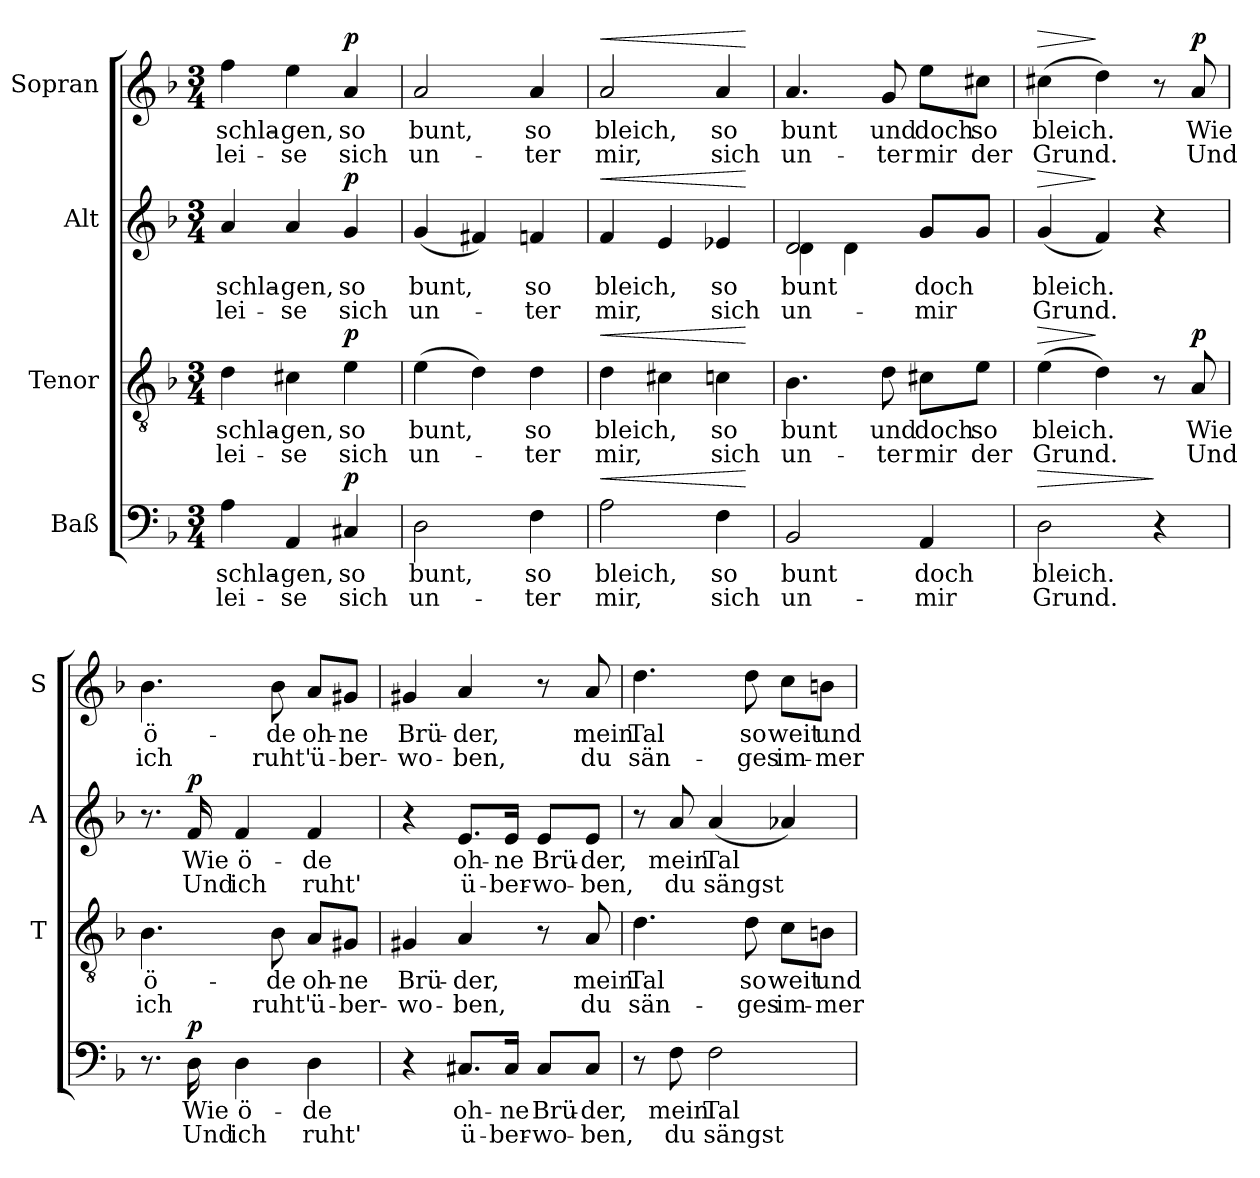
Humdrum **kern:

**kern	**text	**text	**dynam	**kern	**text	**text	**dynam	**kern	**text	**text	**dynam	**kern	**text	**text	**dynam
*part4	*part4	*part4	*part4	*part3	*part3	*part3	*part3	*part2	*part2	*part2	*part2	*part1	*part1	*part1	*part1
*staff4	*staff4	*staff4	*staff4	*staff3	*staff3	*staff3	*staff3	*staff2	*staff2	*staff2	*staff2	*staff1	*staff1	*staff1	*staff1
*I"Baß	*	*	*	*I"Tenor	*	*	*	*I"Alt	*	*	*	*I"Sopran	*	*	*
*	*	*	*	*I'T	*	*	*	*I'A	*	*	*	*I'S	*	*	*
*clefF4	*	*	*	*clefGv2	*	*	*	*clefG2	*	*	*	*clefG2	*	*	*
*k[b-]	*	*	*	*k[b-]	*	*	*	*k[b-]	*	*	*	*k[b-]	*	*	*
*F:	*	*	*	*F:	*	*	*	*F:	*	*	*	*F:	*	*	*
*M3/4	*	*	*	*M3/4	*	*	*	*M3/4	*	*	*	*M3/4	*	*	*
=	=	=	=	=	=	=	=	=	=	=	=	=	=	=	=
4A	-schla-	lei-	.	4d	-schla-	lei-	.	4a	-schla-	lei-	.	4ff	-schla-	lei-	.
4AA	-gen,	-se	.	4c#X	-gen,	-se	.	4a	-gen,	-se	.	4ee	-gen,	-se	.
!	!	!	!LO:DY:a	!	!	!	!LO:DY:a	!	!	!	!LO:DY:a	!	!	!	!LO:DY:a
4C#X	so	sich	p	4e	so	sich	p	4g	so	sich	p	4a	so	sich	p
=	=	=	=	=	=	=	=	=	=	=	=	=	=	=	=
2D	bunt,	un-	.	(4e	bunt,	un-	.	(4g	bunt,	un-	.	2a	bunt,	un-	.
.	.	.	.	4d)	.	.	.	4f#X)	.	.	.	.	.	.	.
4F	so	-ter	.	4d	so	-ter	.	4fn	so	-ter	.	4a	so	-ter	.
=	=	=	=	=	=	=	=	=	=	=	=	=	=	=	=
!	!	!	!LO:HP:a	!	!	!	!LO:HP:a	!	!	!	!LO:HP:a	!	!	!	!LO:HP:a
2A	bleich,	mir,	<	4d	bleich,	mir,	<	4f	bleich,	mir,	<	2a	bleich,	mir,	<
.	.	.	.	4c#X	.	.	.	4e	.	.	.	.	.	.	.
4F	so	sich	.	4cn	so	sich	.	4e-X	so	sich	.	4a	so	sich	.
.	.	.	[	.	.	.	[	.	.	.	[	.	.	.	[
=	=	=	=	=	=	=	=	=	=	=	=	=	=	=	=
*	*	*	*	*	*	*	*	*^	*	*	*	*	*	*	*
2BB-	bunt	un-	.	4.B-	bunt	un-	.	2d	4d	bunt	un-	.	4.a	bunt	un-	.
.	.	.	.	.	.	.	.	.	4d	.	.	.	.	.	.	.
.	.	.	.	8d	und	-ter	.	.	.	.	.	.	8g	und	-ter	.
4AA	doch	-mir	.	8c#X\L	doch	mir	.	4g	8g/L	doch	-mir	.	8ee\L	doch	mir	.
.	.	.	.	8e\J	so	der	.	.	8g/J	.	.	.	8cc#X\J	so	der	.
=	=	=	=	=	=	=	=	=	=	=	=	=	=	=	=	=
!	!	!	!LO:HP:a	!	!	!	!LO:HP:a	!	!	!	!	!LO:HP:a	!	!	!	!LO:HP:a
*	*	*	*	*	*	*	*	*v	*v	*	*	*	*	*	*	*
2D	bleich.	Grund.	>	(4e	bleich.	Grund.	>	(4g	bleich.	Grund.	>	(4cc#X	bleich.	Grund.	>
.	.	.	.	4d)	.	.	]	4f)	.	.	]	4dd)	.	.	]
4r	.	.	]	8r	.	.	.	4r	.	.	.	8r	.	.	.
!	!	!	!	!	!	!	!LO:DY:a	!	!	!	!	!	!	!	!LO:DY:a
.	.	.	.	8A	Wie	Und	p	.	.	.	.	8a	Wie	Und	p
=	=	=	=	=	=	=	=	=	=	=	=	=	=	=	=
8.r	.	.	.	4.B-	ö-	ich	.	8.r	.	.	.	4.b-	ö-	ich	.
!	!	!	!LO:DY:a	!	!	!	!	!	!	!	!LO:DY:a	!	!	!	!
16D	Wie	Und	p	.	.	.	.	16f	Wie	Und	p	.	.	.	.
4D	ö-	ich	.	.	.	.	.	4f	ö-	ich	.	.	.	.	.
.	.	.	.	8B-	-de	ruht'	.	.	.	.	.	8b-	-de	ruht'	.
4D	-de	ruht'	.	8A/L	oh-	ü-	.	4f	-de	ruht'	.	8a/L	oh-	ü-	.
.	.	.	.	8G#X/J	-ne	-ber-	.	.	.	.	.	8g#X/J	-ne	-ber-	.
=	=	=	=	=	=	=	=	=	=	=	=	=	=	=	=
4r	.	.	.	4G#X	Brü-	-wo-	.	4r	.	.	.	4g#X	Brü-	-wo-	.
8.C#X/L	oh-	ü-	.	4A	-der,	-ben,	.	8.e/L	oh-	ü-	.	4a	-der,	-ben,	.
16C#/Jk	-ne	-ber-	.	.	.	.	.	16e/Jk	-ne	-ber-	.	.	.	.	.
8C#/L	Brü-	-wo-	.	8r	.	.	.	8e/L	Brü-	-wo-	.	8r	.	.	.
8C#/J	-der,	-ben,	.	8A	mein	du	.	8e/J	-der,	-ben,	.	8a	mein	du	.
=	=	=	=	=	=	=	=	=	=	=	=	=	=	=	=
8r	.	.	.	4.d	Tal	sän-	.	8r	.	.	.	4.dd	Tal	sän-	.
8F	mein	du	.	.	.	.	.	8a	mein	du	.	.	.	.	.
2F	Tal	sängst	.	.	.	.	.	(4a	Tal	sängst	.	.	.	.	.
.	.	.	.	8d	so	-ges	.	.	.	.	.	8dd	so	-ges	.
.	.	.	.	8c\L	weit	im-	.	4a-X)	.	.	.	8cc\L	weit	im-	.
.	.	.	.	8Bn\J	und	-mer-	.	.	.	.	.	8bn\J	und	-mer-	.
=	=	=	=	=	=	=	=	=	=	=	=	=	=	=	=
*-	*-	*-	*-	*-	*-	*-	*-	*-	*-	*-	*-	*-	*-	*-	*-
